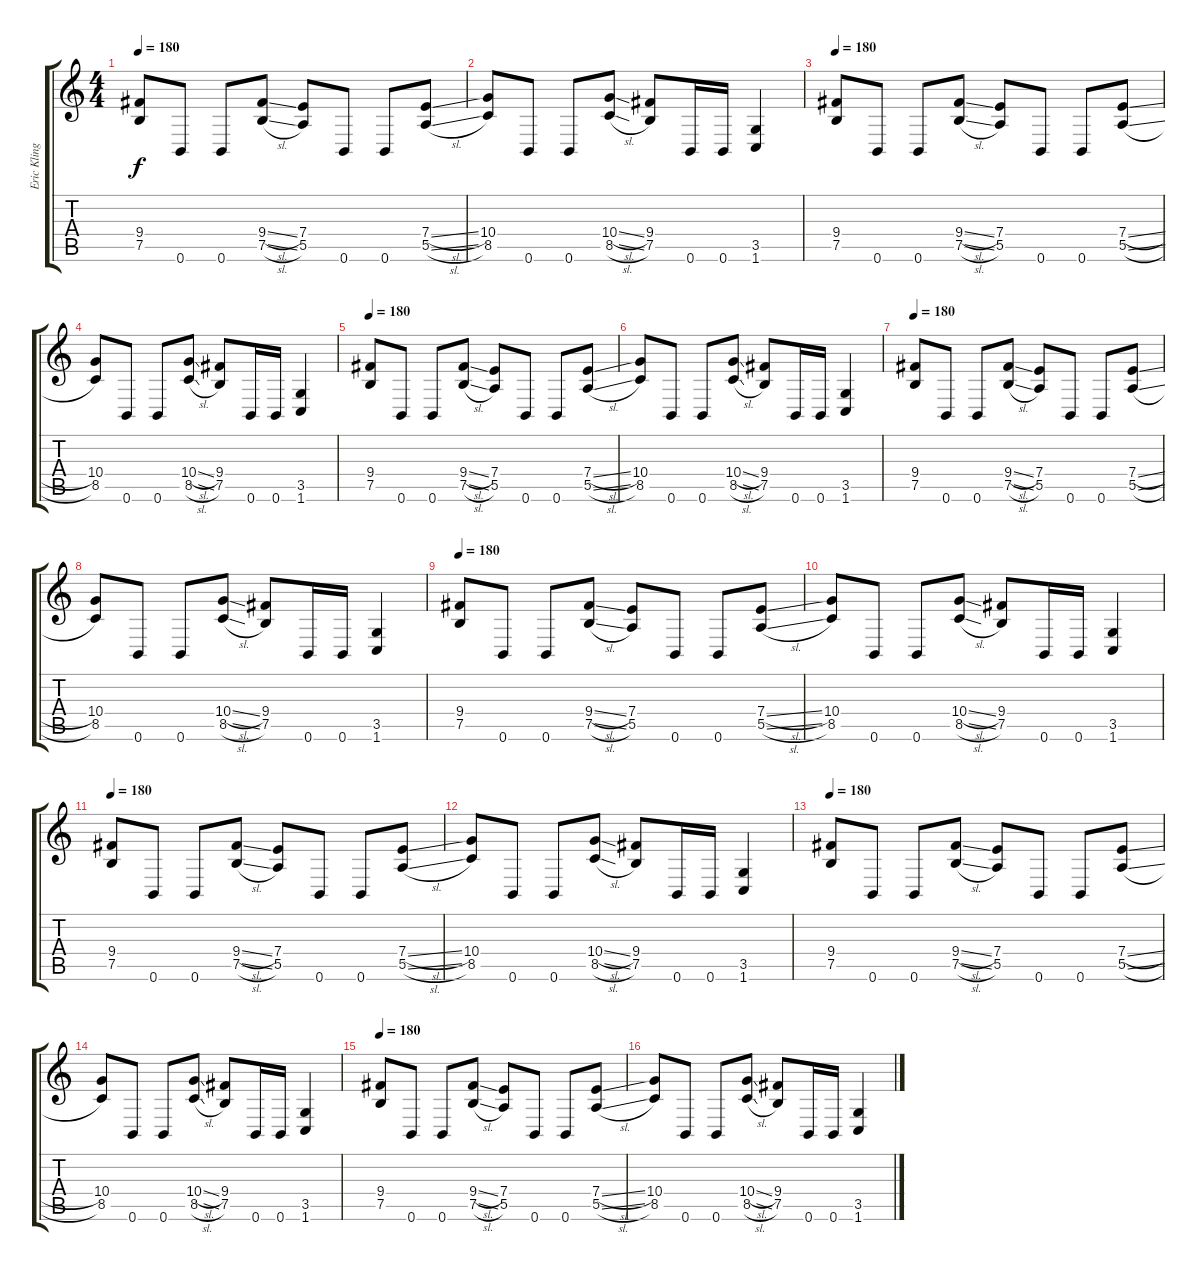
\track ("Eric Klinger (rythm guitar)" "Eric Kling") {instrument distortionguitar}
\staff {score tabs}
\tuning (B3 Gb3 D3 A2 E2 B1) {hide}
\ts (4 4)
\tempo 180
\clef g2
\ks c
(9.4 7.5).8{dy f} 0.6.8 0.6.8 (9.4{sl} 7.5{sl}).8 (7.4 5.5).8 0.6.8 0.6.8 (7.4{sl} 5.5{sl}).8 |
(10.4 8.5).8 0.6.8 0.6.8 (10.4{sl} 8.5{sl}).8 (9.4 7.5).8 0.6.16 0.6.16 (3.5 1.6).4 |
\tempo 180
(9.4 7.5).8 0.6.8 0.6.8 (9.4{sl} 7.5{sl}).8 (7.4 5.5).8 0.6.8 0.6.8 (7.4{sl} 5.5{sl}).8 |
(10.4 8.5).8 0.6.8 0.6.8 (10.4{sl} 8.5{sl}).8 (9.4 7.5).8 0.6.16 0.6.16 (3.5 1.6).4 |
\tempo 180
(9.4 7.5).8 0.6.8 0.6.8 (9.4{sl} 7.5{sl}).8 (7.4 5.5).8 0.6.8 0.6.8 (7.4{sl} 5.5{sl}).8 |
(10.4 8.5).8 0.6.8 0.6.8 (10.4{sl} 8.5{sl}).8 (9.4 7.5).8 0.6.16 0.6.16 (3.5 1.6).4 |
\tempo 180
(9.4 7.5).8 0.6.8 0.6.8 (9.4{sl} 7.5{sl}).8 (7.4 5.5).8 0.6.8 0.6.8 (7.4{sl} 5.5{sl}).8 |
(10.4 8.5).8 0.6.8 0.6.8 (10.4{sl} 8.5{sl}).8 (9.4 7.5).8 0.6.16 0.6.16 (3.5 1.6).4 |
\tempo 180
(9.4 7.5).8 0.6.8 0.6.8 (9.4{sl} 7.5{sl}).8 (7.4 5.5).8 0.6.8 0.6.8 (7.4{sl} 5.5{sl}).8 |
(10.4 8.5).8 0.6.8 0.6.8 (10.4{sl} 8.5{sl}).8 (9.4 7.5).8 0.6.16 0.6.16 (3.5 1.6).4 |
\tempo 180
(9.4 7.5).8 0.6.8 0.6.8 (9.4{sl} 7.5{sl}).8 (7.4 5.5).8 0.6.8 0.6.8 (7.4{sl} 5.5{sl}).8 |
(10.4 8.5).8 0.6.8 0.6.8 (10.4{sl} 8.5{sl}).8 (9.4 7.5).8 0.6.16 0.6.16 (3.5 1.6).4 |
\tempo 180
(9.4 7.5).8 0.6.8 0.6.8 (9.4{sl} 7.5{sl}).8 (7.4 5.5).8 0.6.8 0.6.8 (7.4{sl} 5.5{sl}).8 |
(10.4 8.5).8 0.6.8 0.6.8 (10.4{sl} 8.5{sl}).8 (9.4 7.5).8 0.6.16 0.6.16 (3.5 1.6).4 |
\tempo 180
(9.4 7.5).8 0.6.8 0.6.8 (9.4{sl} 7.5{sl}).8 (7.4 5.5).8 0.6.8 0.6.8 (7.4{sl} 5.5{sl}).8 |
(10.4 8.5).8 0.6.8 0.6.8 (10.4{sl} 8.5{sl}).8 (9.4 7.5).8 0.6.16 0.6.16 (3.5 1.6).4
